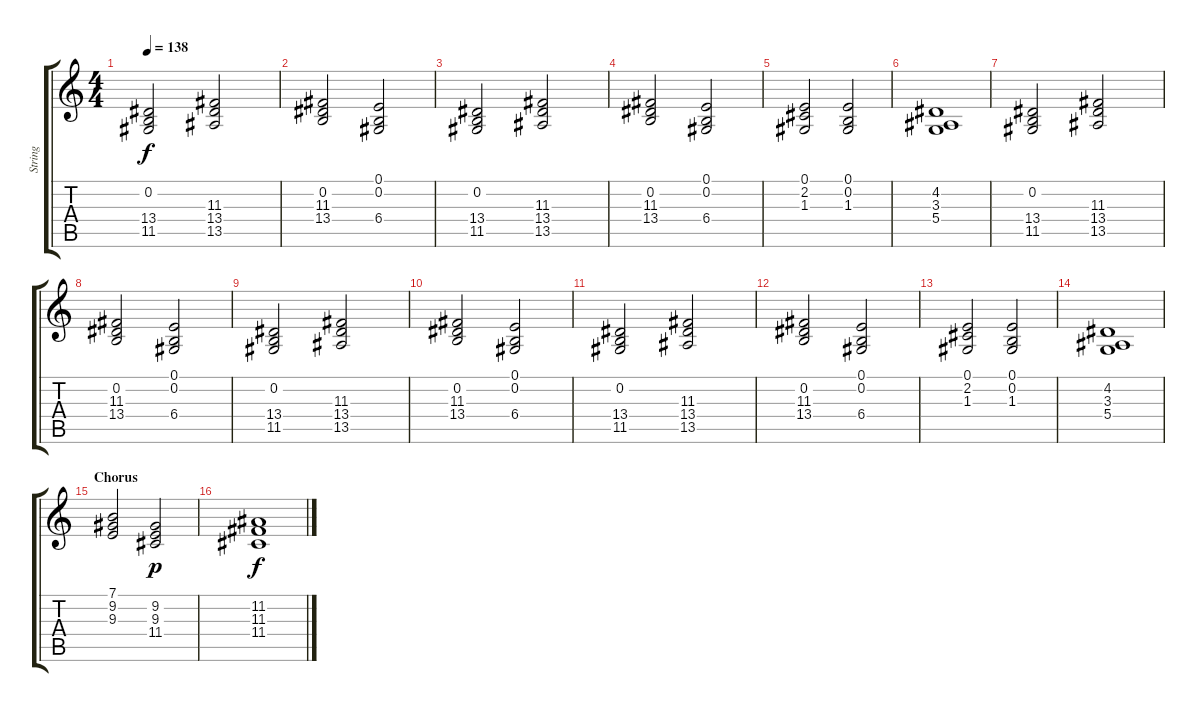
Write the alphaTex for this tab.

\track ("String" "String") {instrument stringensemble2}
\staff {score tabs}
\tuning (E4 B3 G3 D3 A2 E2) {hide}
\ts (4 4)
\tempo 138
\clef g2
\ks c
(0.2 13.4 11.5).2{dy f volume 6 instrument synthstrings1} (11.3 13.4 13.5).2 |
(0.2 11.3 13.4).2 (0.1 0.2 6.4).2 |
(0.2 13.4 11.5).2{volume 6 instrument synthstrings1} (11.3 13.4 13.5).2 |
(0.2 11.3 13.4).2 (0.1 0.2 6.4).2 |
(0.1 2.2 1.3).2 (0.1 0.2 1.3).2 |
(4.2 3.3 5.4).1 |
(0.2 13.4 11.5).2{volume 6 instrument synthstrings1} (11.3 13.4 13.5).2 |
(0.2 11.3 13.4).2 (0.1 0.2 6.4).2 |
(0.2 13.4 11.5).2{volume 6 instrument synthstrings1} (11.3 13.4 13.5).2 |
(0.2 11.3 13.4).2 (0.1 0.2 6.4).2 |
(0.2 13.4 11.5).2{volume 6 instrument synthstrings1} (11.3 13.4 13.5).2 |
(0.2 11.3 13.4).2 (0.1 0.2 6.4).2 |
(0.1 2.2 1.3).2 (0.1 0.2 1.3).2 |
(4.2 3.3 5.4).1 |
\section ("" "Chorus")
(7.1 9.2 9.3).2{volume 12 instrument stringensemble2} (9.2 9.3 11.4).2{dy p} |
(11.2 11.3 11.4).1{dy f}
